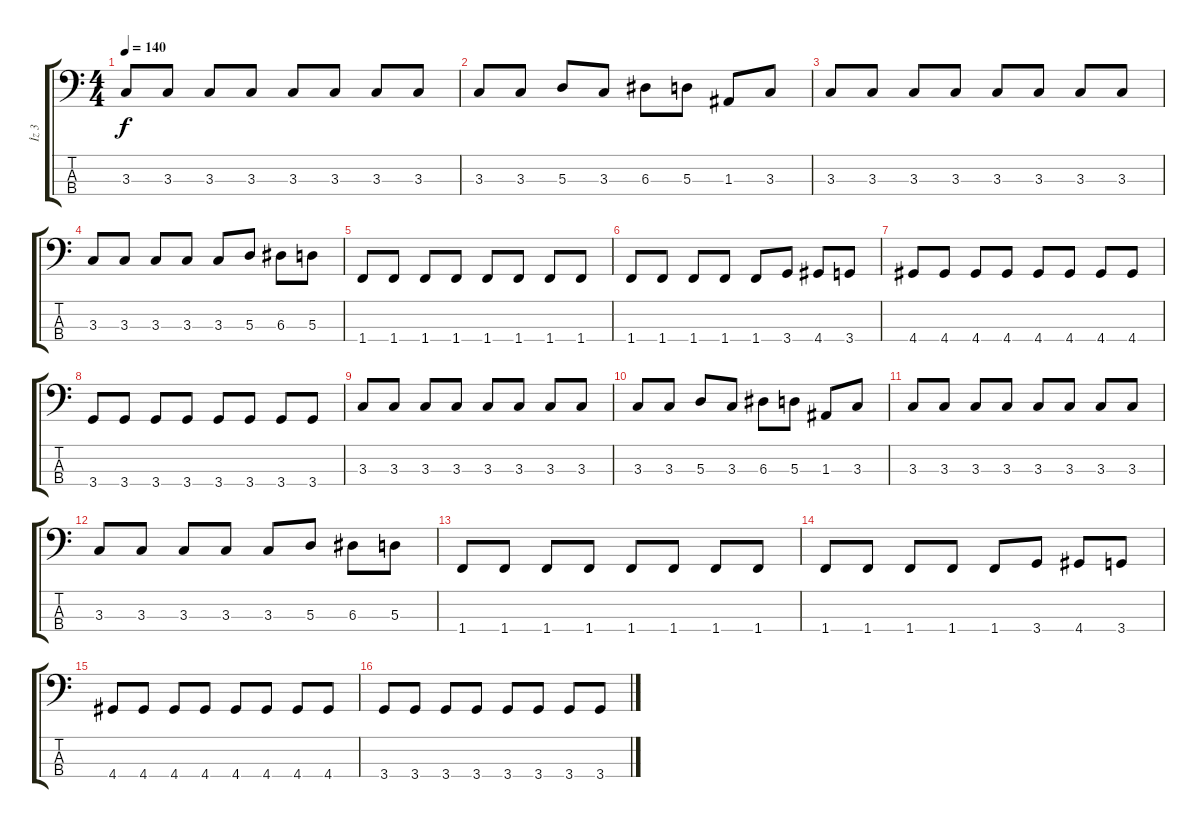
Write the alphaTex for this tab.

\track ("İz 3" "İz 3") {instrument electricbassfinger}
\staff {score tabs}
\tuning (G2 D2 A1 E1) {hide}
\ts (4 4)
\tempo 140
\clef f4
\ks c
3.3.8{dy f} 3.3.8 3.3.8 3.3.8 3.3.8 3.3.8 3.3.8 3.3.8 |
3.3.8 3.3.8 5.3.8 3.3.8 6.3.8 5.3.8 1.3.8 3.3.8 |
3.3.8 3.3.8 3.3.8 3.3.8 3.3.8 3.3.8 3.3.8 3.3.8 |
3.3.8 3.3.8 3.3.8 3.3.8 3.3.8 5.3.8 6.3.8 5.3.8 |
1.4.8 1.4.8 1.4.8 1.4.8 1.4.8 1.4.8 1.4.8 1.4.8 |
1.4.8 1.4.8 1.4.8 1.4.8 1.4.8 3.4.8 4.4.8 3.4.8 |
4.4.8 4.4.8 4.4.8 4.4.8 4.4.8 4.4.8 4.4.8 4.4.8 |
3.4.8 3.4.8 3.4.8 3.4.8 3.4.8 3.4.8 3.4.8 3.4.8 |
3.3.8 3.3.8 3.3.8 3.3.8 3.3.8 3.3.8 3.3.8 3.3.8 |
3.3.8 3.3.8 5.3.8 3.3.8 6.3.8 5.3.8 1.3.8 3.3.8 |
3.3.8 3.3.8 3.3.8 3.3.8 3.3.8 3.3.8 3.3.8 3.3.8 |
3.3.8 3.3.8 3.3.8 3.3.8 3.3.8 5.3.8 6.3.8 5.3.8 |
1.4.8 1.4.8 1.4.8 1.4.8 1.4.8 1.4.8 1.4.8 1.4.8 |
1.4.8 1.4.8 1.4.8 1.4.8 1.4.8 3.4.8 4.4.8 3.4.8 |
4.4.8 4.4.8 4.4.8 4.4.8 4.4.8 4.4.8 4.4.8 4.4.8 |
3.4.8 3.4.8 3.4.8 3.4.8 3.4.8 3.4.8 3.4.8 3.4.8
